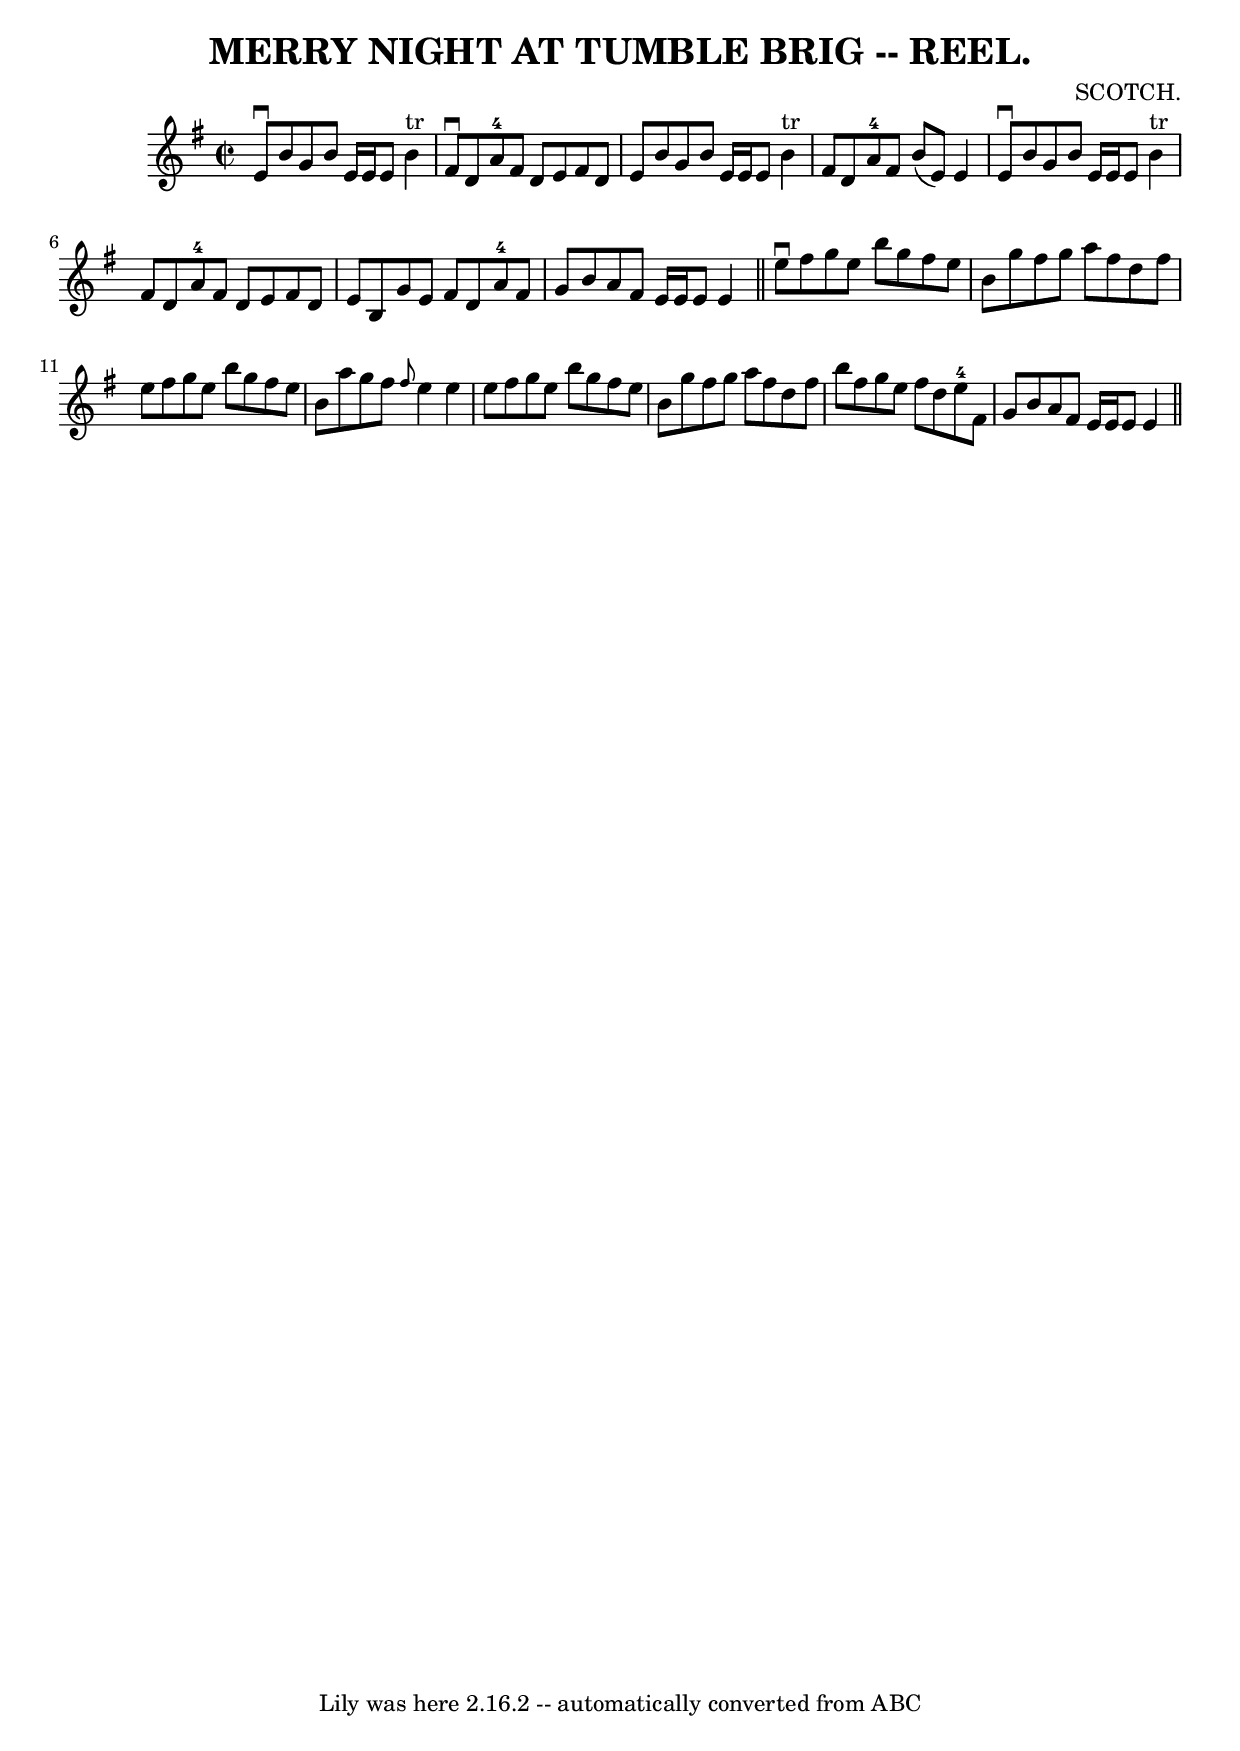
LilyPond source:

\version "2.16.2"
\include "Mammoth.ily"
\header {
  %% book = "Coles"
  composer = "SCOTCH."
  crossRefNumber = "4"
  footnotes = ""
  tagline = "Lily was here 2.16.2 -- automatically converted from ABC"
  title = "MERRY NIGHT AT TUMBLE BRIG -- REEL."

}
voicedefault =  {


  \override Staff.TimeSignature #'style = #'C
  \time 2/2 
  \key e \minor
  e'8^\downbow b'8 g'8 b'8 e'16 e'16    
  e'8 b'4^"tr" |
  fis'8^\downbow d'8 a'8-4 fis'8 d'8  
  e'8 fis'8 d'8  |
  e'8 b'8 g'8 b'8 e'16 e'16    
  e'8 b'4^"tr" |
  fis'8 d'8 a'8-4 fis'8 b'8 (e'8) e'4  |
  e'8^\downbow b'8 g'8 b'8 e'16 e'16 e'8 
  b'4^"tr" |
  fis'8 d'8 a'8-4 fis'8 d'8 e'8    
  fis'8 d'8  |
  e'8 b8 g'8 e'8 fis'8 d'8 a'8-4   
  fis'8  |
  g'8 b'8 a'8 fis'8 e'16 e'16 e'8 e'4  
  \bar "||" e''8^\downbow fis''8 g''8 e''8 b''8 g''8 fis''8 
  e''8  |
  b'8 g''8 fis''8 g''8 a''8 fis''8 d''8    
  fis''8  |
  e''8 fis''8 g''8 e''8 b''8 g''8 fis''8    
  e''8  |
  b'8 a''8 g''8 fis''8  \grace { fis''8  
			       } e''4    
  e''4  |
  e''8 fis''8 g''8 e''8 b''8 g''8 fis''8    
  e''8  |
  b'8 g''8 fis''8 g''8 a''8 fis''8 d''8    
  fis''8  |
  b''8 fis''8 g''8 e''8 fis''8 d''8 e''8-4 fis'8  |
  g'8 b'8 a'8 fis'8 e'16 e'16 e'8    
  e'4  \bar "||"   

}

\score{
  <<

    \context Staff="default"
    {
      \voicedefault 
      
    }

  >>
  \layout {
    
  }
  \midi {
  }

}
